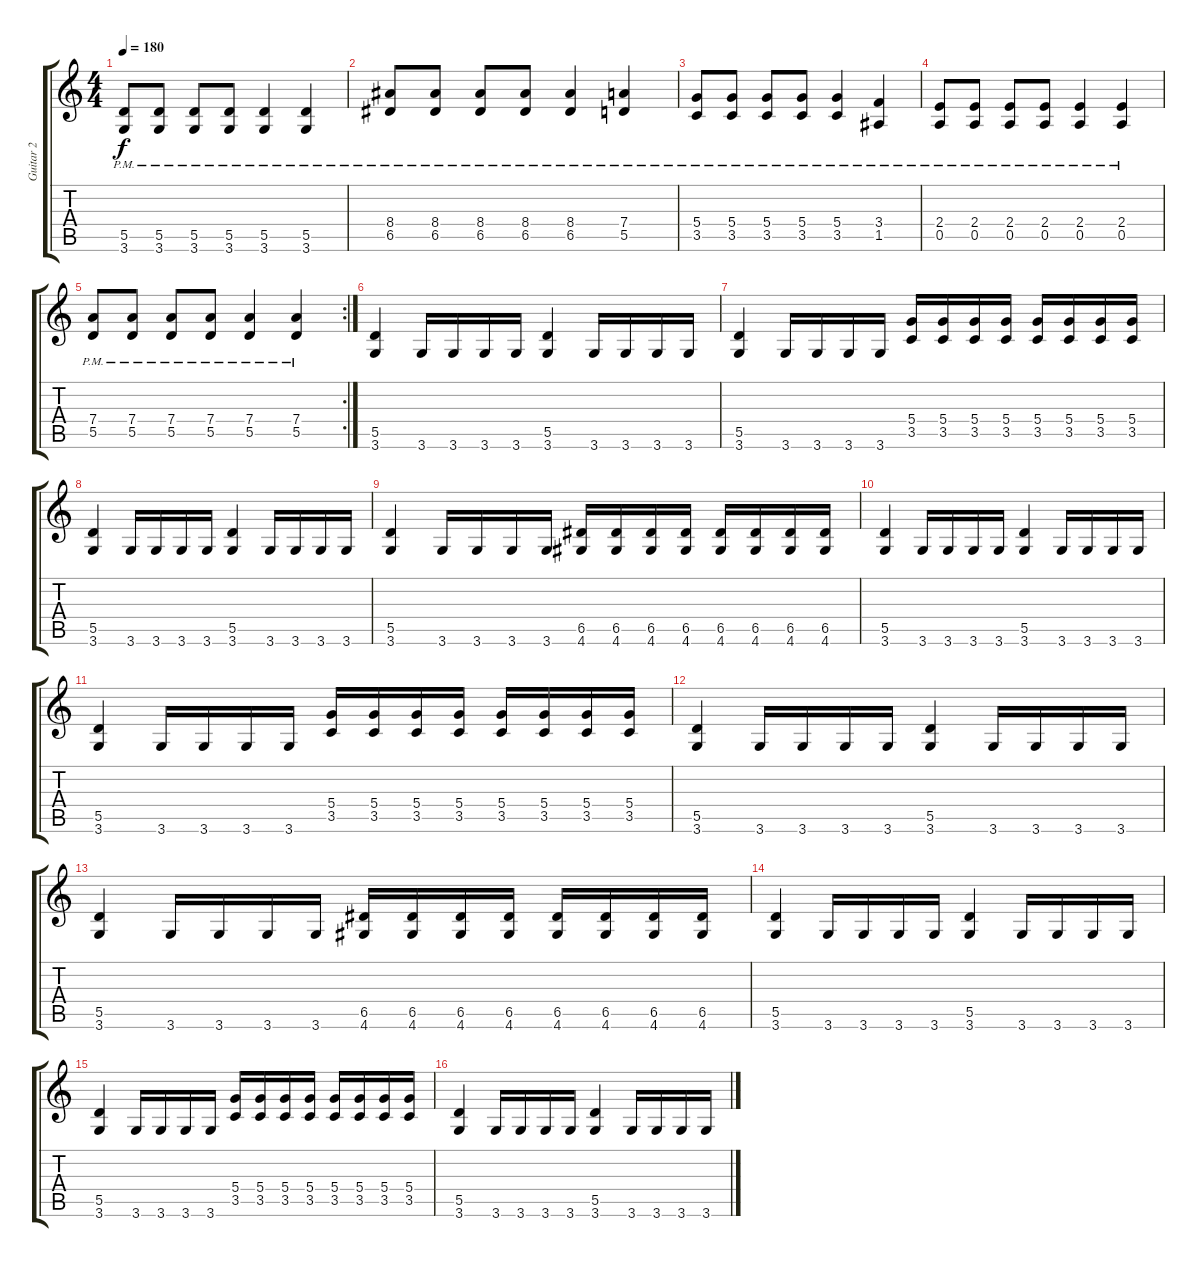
\track ("Guitar 2" "Guitar 2") {instrument overdrivenguitar}
\staff {score tabs}
\tuning (E4 B3 G3 D3 A2 E2) {hide}
\ts (4 4)
\tempo 180
\clef g2
\ks c
(5.5{pm} 3.6{pm}).8{dy f} (5.5{pm} 3.6{pm}).8 (5.5{pm} 3.6{pm}).8 (5.5{pm} 3.6{pm}).8 (5.5{pm} 3.6{pm}).4 (5.5{pm} 3.6{pm}).4 |
(8.4{pm} 6.5{pm}).8 (8.4{pm} 6.5{pm}).8 (8.4{pm} 6.5{pm}).8 (8.4{pm} 6.5{pm}).8 (8.4{pm} 6.5{pm}).4 (7.4{pm} 5.5{pm}).4 |
(5.4{pm} 3.5{pm}).8 (5.4{pm} 3.5{pm}).8 (5.4{pm} 3.5{pm}).8 (5.4{pm} 3.5{pm}).8 (5.4{pm} 3.5{pm}).4 (3.4{pm} 1.5{pm}).4 |
(2.4{pm} 0.5{pm}).8 (2.4{pm} 0.5{pm}).8 (2.4{pm} 0.5{pm}).8 (2.4{pm} 0.5{pm}).8 (2.4{pm} 0.5{pm}).4 (2.4{pm} 0.5{pm}).4 |
\rc 2
(7.4{pm} 5.5{pm}).8 (7.4{pm} 5.5{pm}).8 (7.4{pm} 5.5{pm}).8 (7.4{pm} 5.5{pm}).8 (7.4{pm} 5.5{pm}).4 (7.4{pm} 5.5{pm}).4 |
(5.5 3.6).4 3.6.16 3.6.16 3.6.16 3.6.16 (5.5 3.6).4 3.6.16 3.6.16 3.6.16 3.6.16 |
(5.5 3.6).4 3.6.16 3.6.16 3.6.16 3.6.16 (5.4 3.5).16 (5.4 3.5).16 (5.4 3.5).16 (5.4 3.5).16 (5.4 3.5).16 (5.4 3.5).16 (5.4 3.5).16 (5.4 3.5).16 |
(5.5 3.6).4 3.6.16 3.6.16 3.6.16 3.6.16 (5.5 3.6).4 3.6.16 3.6.16 3.6.16 3.6.16 |
(5.5 3.6).4 3.6.16 3.6.16 3.6.16 3.6.16 (6.5 4.6).16 (6.5 4.6).16 (6.5 4.6).16 (6.5 4.6).16 (6.5 4.6).16 (6.5 4.6).16 (6.5 4.6).16 (6.5 4.6).16 |
(5.5 3.6).4 3.6.16 3.6.16 3.6.16 3.6.16 (5.5 3.6).4 3.6.16 3.6.16 3.6.16 3.6.16 |
(5.5 3.6).4 3.6.16 3.6.16 3.6.16 3.6.16 (5.4 3.5).16 (5.4 3.5).16 (5.4 3.5).16 (5.4 3.5).16 (5.4 3.5).16 (5.4 3.5).16 (5.4 3.5).16 (5.4 3.5).16 |
(5.5 3.6).4 3.6.16 3.6.16 3.6.16 3.6.16 (5.5 3.6).4 3.6.16 3.6.16 3.6.16 3.6.16 |
(5.5 3.6).4 3.6.16 3.6.16 3.6.16 3.6.16 (6.5 4.6).16 (6.5 4.6).16 (6.5 4.6).16 (6.5 4.6).16 (6.5 4.6).16 (6.5 4.6).16 (6.5 4.6).16 (6.5 4.6).16 |
(5.5 3.6).4 3.6.16 3.6.16 3.6.16 3.6.16 (5.5 3.6).4 3.6.16 3.6.16 3.6.16 3.6.16 |
(5.5 3.6).4 3.6.16 3.6.16 3.6.16 3.6.16 (5.4 3.5).16 (5.4 3.5).16 (5.4 3.5).16 (5.4 3.5).16 (5.4 3.5).16 (5.4 3.5).16 (5.4 3.5).16 (5.4 3.5).16 |
(5.5 3.6).4 3.6.16 3.6.16 3.6.16 3.6.16 (5.5 3.6).4 3.6.16 3.6.16 3.6.16 3.6.16
